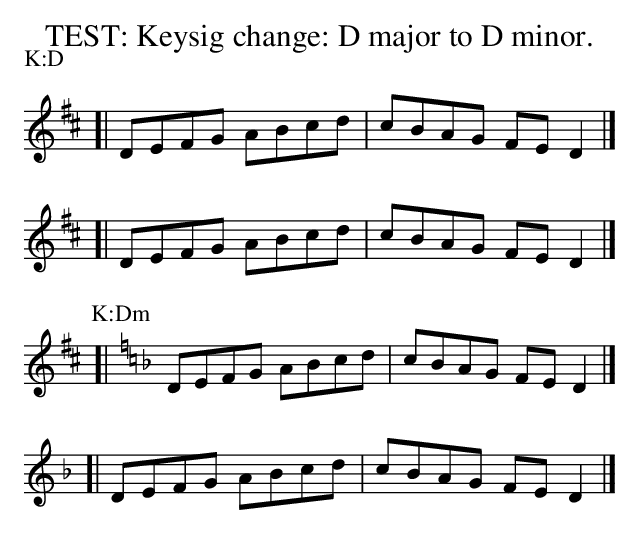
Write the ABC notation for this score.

X:1
T: TEST: Keysig change: D major to D minor.
P: K:D
K:D
[| DEFG ABcd | cBAG FED2 |]
[| DEFG ABcd | cBAG FED2 |]
P: K:Dm
K:Dm
[| DEFG ABcd | cBAG FED2 |]
[| DEFG ABcd | cBAG FED2 |]
